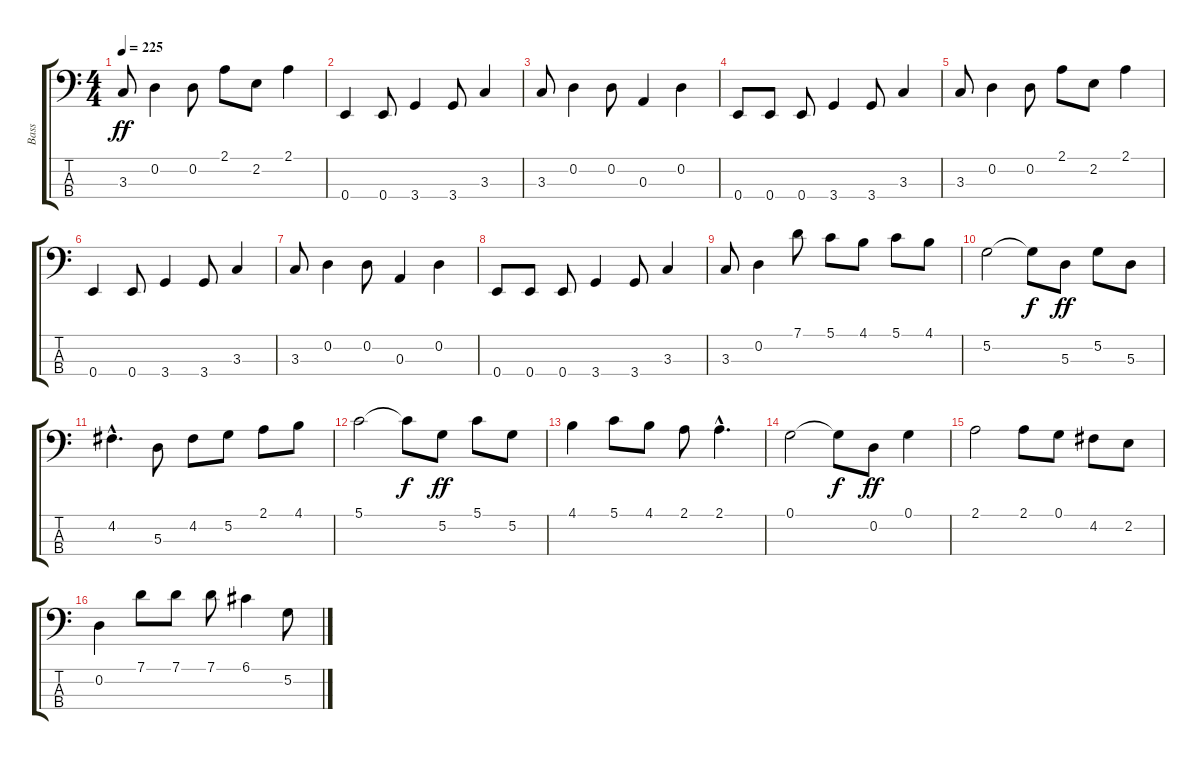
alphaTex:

\track ("Bass" "Bass") {instrument electricbasspick}
\staff {score tabs}
\tuning (G2 D2 A1 E1) {hide}
\ts (4 4)
\tempo 225
\clef f4
\ks c
3.3.8{dy ff} 0.2.4 0.2.8 2.1.8 2.2.8 2.1.4 |
0.4.4 0.4.8 3.4.4 3.4.8 3.3.4 |
3.3.8 0.2.4 0.2.8 0.3.4 0.2.4 |
0.4.8 0.4.8 0.4.8 3.4.4 3.4.8 3.3.4 |
3.3.8 0.2.4 0.2.8 2.1.8 2.2.8 2.1.4 |
0.4.4 0.4.8 3.4.4 3.4.8 3.3.4 |
3.3.8 0.2.4 0.2.8 0.3.4 0.2.4 |
0.4.8 0.4.8 0.4.8 3.4.4 3.4.8 3.3.4 |
3.3.8 0.2.4 7.1.8 5.1.8 4.1.8 5.1.8 4.1.8 |
5.2.2 5.2{t}.8{dy f} 5.3.8{dy ff} 5.2.8 5.3.8 |
4.2{hac}.4{d} 5.3.8 4.2.8 5.2.8 2.1.8 4.1.8 |
5.1.2 5.1{t}.8{dy f} 5.2.8{dy ff} 5.1.8 5.2.8 |
4.1.4 5.1.8 4.1.8 2.1.8 2.1{hac}.4{d} |
0.1.2 0.1{t}.8{dy f} 0.2.8{dy ff} 0.1.4 |
2.1.2 2.1.8 0.1.8 4.2.8 2.2.8 |
0.2.4 7.1.8 7.1.8 7.1.8 6.1.4 5.2.8
